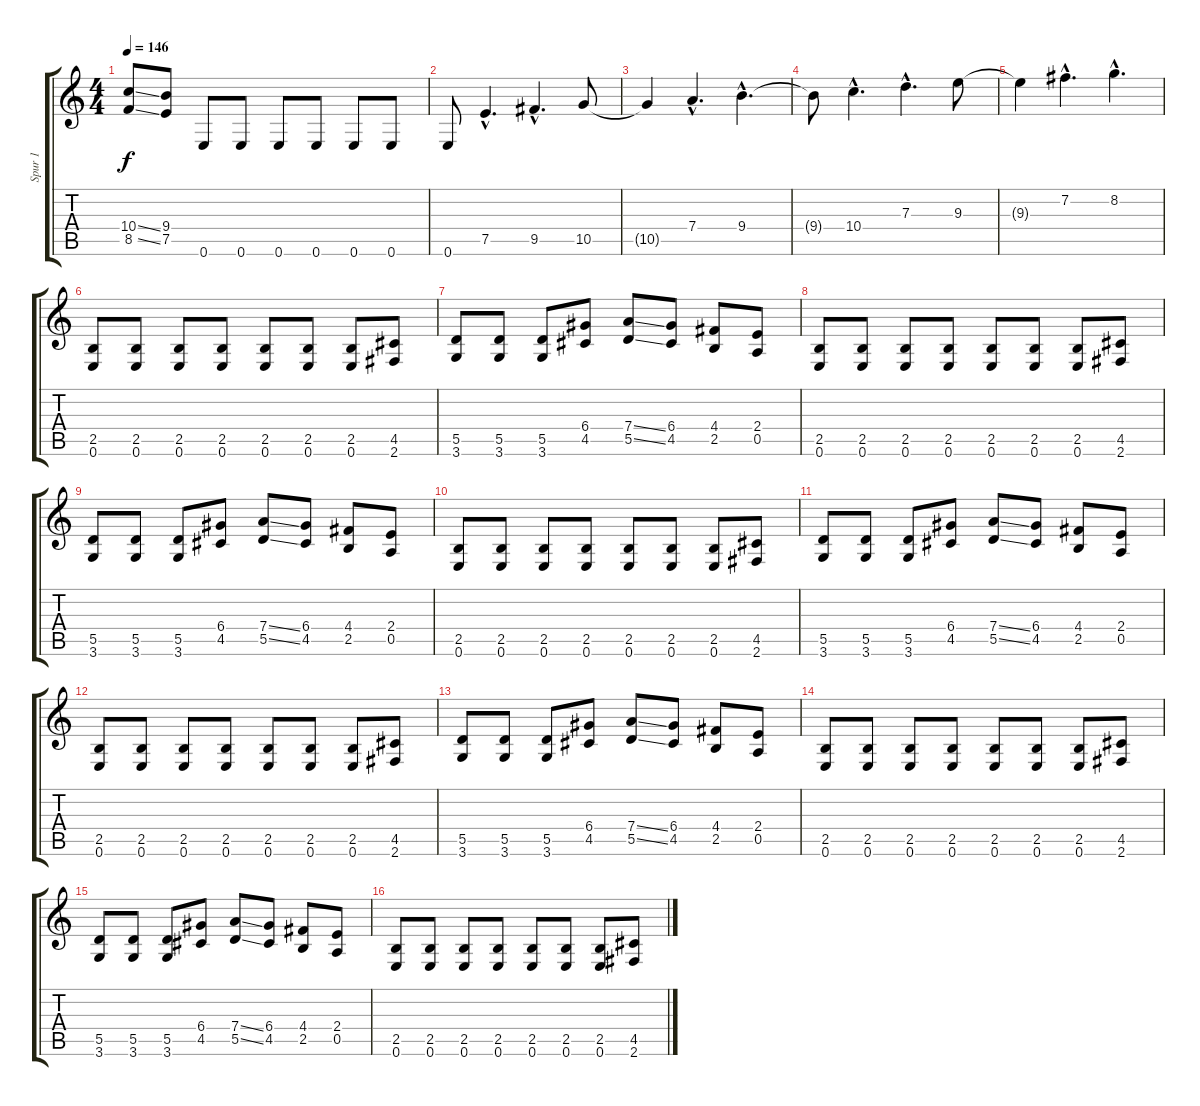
\track ("Spur 1" "Spur 1") {instrument distortionguitar}
\staff {score tabs}
\tuning (E4 B3 G3 D3 A2 E2) {hide}
\ts (4 4)
\tempo 146
\clef g2
\ks c
(10.4{ss} 8.5{ss}).8{dy f} (9.4 7.5).8 0.6.8 0.6.8 0.6.8 0.6.8 0.6.8 0.6.8 |
0.6.8 7.5{hac}.4{d} 9.5{hac}.4{d} 10.5.8 |
10.5{t}.4 7.4{hac}.4{d} 9.4{hac}.4{d} |
9.4{t}.8 10.4{hac}.4{d} 7.3{hac}.4{d} 9.3.8 |
9.3{t}.4 7.2{hac}.4{d} 8.2{hac}.4{d} |
(2.5 0.6).8 (2.5 0.6).8 (2.5 0.6).8 (2.5 0.6).8 (2.5 0.6).8 (2.5 0.6).8 (2.5 0.6).8 (4.5 2.6).8 |
(5.5 3.6).8 (5.5 3.6).8 (5.5 3.6).8 (6.4 4.5).8 (7.4{ss} 5.5{ss}).8 (6.4 4.5).8 (4.4 2.5).8 (2.4 0.5).8 |
(2.5 0.6).8 (2.5 0.6).8 (2.5 0.6).8 (2.5 0.6).8 (2.5 0.6).8 (2.5 0.6).8 (2.5 0.6).8 (4.5 2.6).8 |
(5.5 3.6).8 (5.5 3.6).8 (5.5 3.6).8 (6.4 4.5).8 (7.4{ss} 5.5{ss}).8 (6.4 4.5).8 (4.4 2.5).8 (2.4 0.5).8 |
(2.5 0.6).8 (2.5 0.6).8 (2.5 0.6).8 (2.5 0.6).8 (2.5 0.6).8 (2.5 0.6).8 (2.5 0.6).8 (4.5 2.6).8 |
(5.5 3.6).8 (5.5 3.6).8 (5.5 3.6).8 (6.4 4.5).8 (7.4{ss} 5.5{ss}).8 (6.4 4.5).8 (4.4 2.5).8 (2.4 0.5).8 |
(2.5 0.6).8 (2.5 0.6).8 (2.5 0.6).8 (2.5 0.6).8 (2.5 0.6).8 (2.5 0.6).8 (2.5 0.6).8 (4.5 2.6).8 |
(5.5 3.6).8 (5.5 3.6).8 (5.5 3.6).8 (6.4 4.5).8 (7.4{ss} 5.5{ss}).8 (6.4 4.5).8 (4.4 2.5).8 (2.4 0.5).8 |
(2.5 0.6).8 (2.5 0.6).8 (2.5 0.6).8 (2.5 0.6).8 (2.5 0.6).8 (2.5 0.6).8 (2.5 0.6).8 (4.5 2.6).8 |
(5.5 3.6).8 (5.5 3.6).8 (5.5 3.6).8 (6.4 4.5).8 (7.4{ss} 5.5{ss}).8 (6.4 4.5).8 (4.4 2.5).8 (2.4 0.5).8 |
(2.5 0.6).8 (2.5 0.6).8 (2.5 0.6).8 (2.5 0.6).8 (2.5 0.6).8 (2.5 0.6).8 (2.5 0.6).8 (4.5 2.6).8
